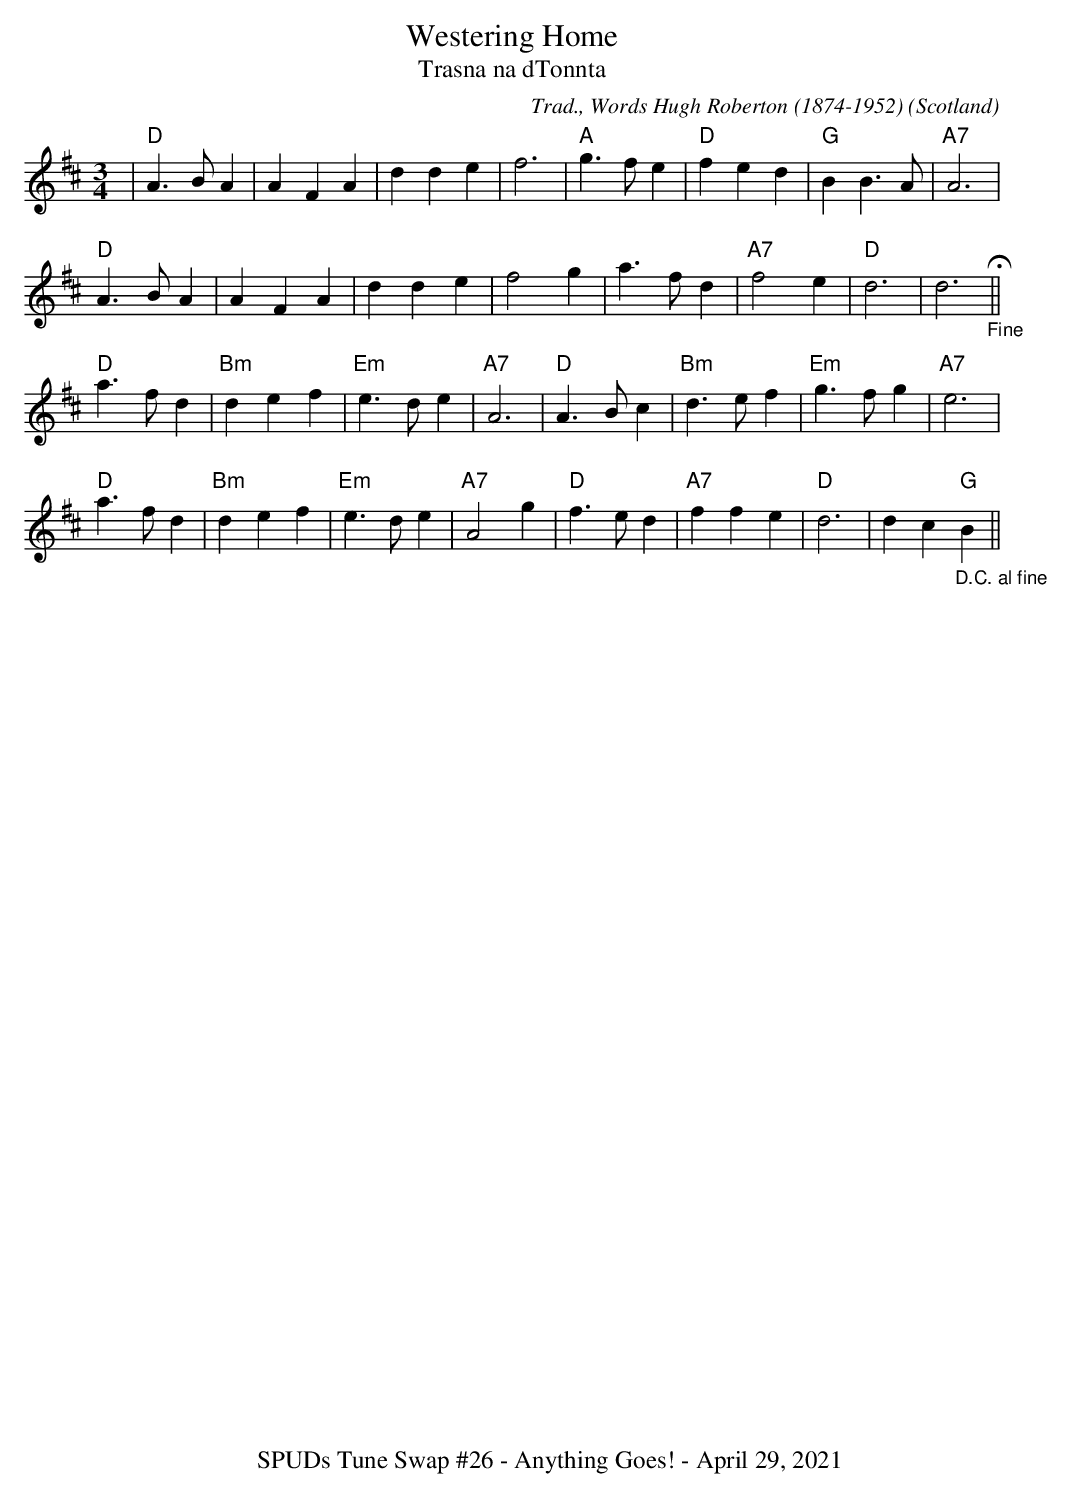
X:1
T:Westering Home
T:Trasna na dTonnta
C:Trad., Words Hugh Roberton (1874-1952)
O:Scotland
M:3/4
L:1/8
K:D
|"D"A3B A2|A2 F2 A2|d2 d2 e2|f6|"A"g3f e2|"D"f2 e2 d2|"G"B2 B2>A2|"A7"A6|
"D"A3B A2|A2 F2 A2|d2 d2 e2|f4 g2|a3f d2|"A7"f4 e2|"D"d6|d6 "_Fine" H||
"D"a3f d2|"Bm"d2 e2 f2|"Em"e3d e2|"A7"A6|"D"A3 B c2|"Bm"d3 e f2|"Em"g3f g2|"A7"e6|
"D"a3f d2|"Bm"d2 e2 f2|"Em"e3d e2|"A7"A4 g2|"D"f3 e d2|"A7"f2 f2 e2|"D"d6|d2c2"G""_D.C. al fine"B2||
